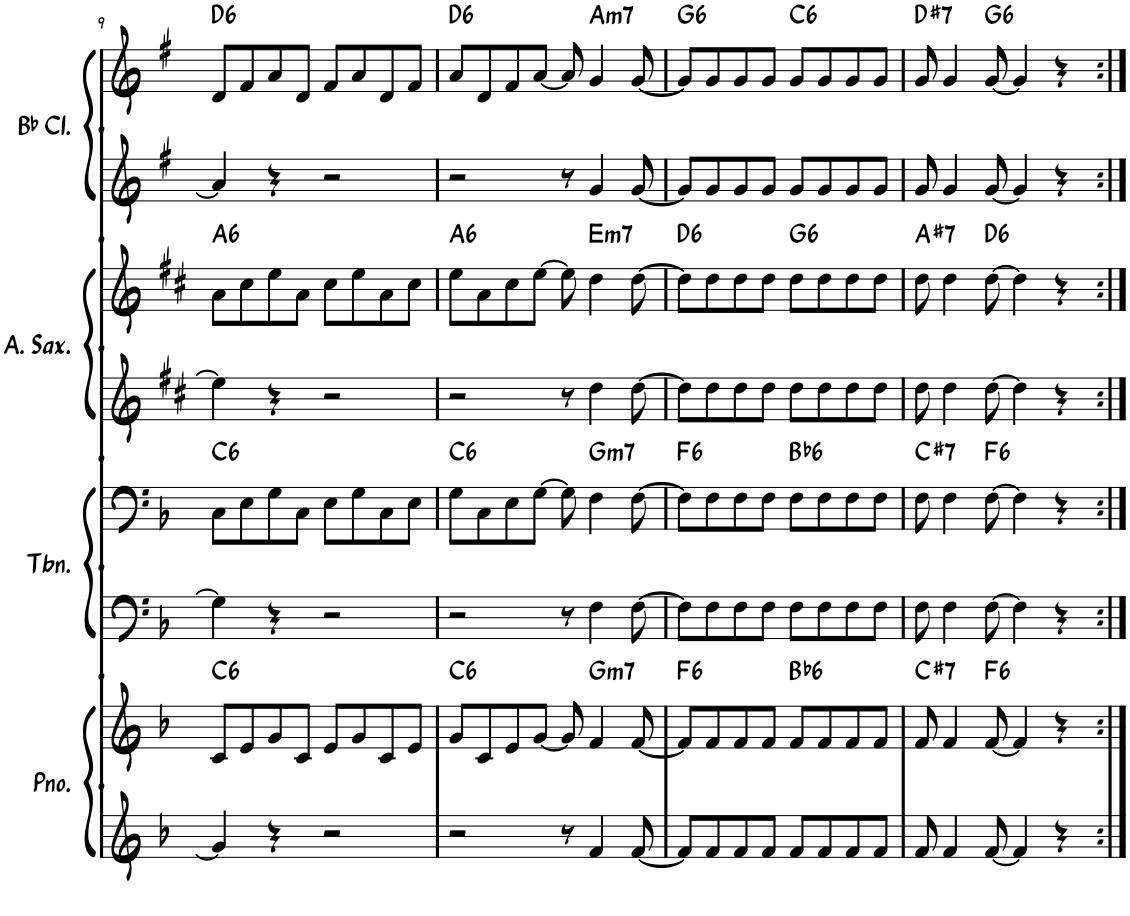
**kern	**kern	**harte	**kern	**kern	**harte	**kern	**kern	**harte	**kern	**kern	**harte
*part4	*part4	*part4	*part3	*part3	*part3	*part2	*part2	*part2	*part1	*part1	*part1
*staff8	*staff7	*	*staff6	*staff5	*	*staff4	*staff3	*	*staff2	*staff1	*
*I"钢琴	*	*	*I"长号	*	*	*I"中音萨克斯	*	*	*I"降B调单簧管	*	*
!!LO:PB:g=z
*clefG2	*clefG2	*	*clefF4	*clefF4	*	*clefG2	*clefG2	*	*clefG2	*clefG2	*
*	*	*	*	*	*	*Trd5c9	*Trd5c9	*	*Trd1c2	*Trd1c2	*
*k[b-]	*k[b-]	*	*k[b-]	*k[b-]	*	*k[f#c#]	*k[f#c#]	*	*k[f#]	*k[f#]	*
*M4/4	*M4/4	*	*M4/4	*M4/4	*	*M4/4	*M4/4	*	*M4/4	*M4/4	*
=9	=9	=9	=9	=9	=9	=9	=9	=9	=9	=9	=9
!	!	!LO:H:kt=6	!	!	!LO:H:kt=6	!	!	!LO:H:kt=6	!	!	!LO:H:kt=6
4g/]	8c/L	C:maj6	4G\]	8C\L	C:maj6	4ee\]	8a\L	A:maj6	4a/]	8d/L	D:maj6
.	8e/	.	.	8E\	.	.	8cc#\	.	.	8f#/	.
4r	8g/	.	4r	8G\	.	4r	8ee\	.	4r	8a/	.
.	8c/J	.	.	8C\J	.	.	8a\J	.	.	8d/J	.
2r	8e/L	.	2r	8E\L	.	2r	8cc#\L	.	2r	8f#/L	.
.	8g/	.	.	8G\	.	.	8ee\	.	.	8a/	.
.	8c/	.	.	8C\	.	.	8a\	.	.	8d/	.
.	8e/J	.	.	8E\J	.	.	8cc#\J	.	.	8f#/J	.
=10	=10	=10	=10	=10	=10	=10	=10	=10	=10	=10	=10
!	!	!LO:H:kt=6	!	!	!LO:H:kt=6	!	!	!LO:H:kt=6	!	!	!LO:H:kt=6
2r	8g/L	C:maj6	2r	8G\L	C:maj6	2r	8ee\L	A:maj6	2r	8a/L	D:maj6
.	8c/	.	.	8C\	.	.	8a\	.	.	8d/	.
.	8e/	.	.	8E\	.	.	8cc#\	.	.	8f#/	.
.	[8g/J	.	.	[8G\J	.	.	[8ee\J	.	.	[8a/J	.
8r	8g/]	.	8r	8G\]	.	8r	8ee\]	.	8r	8a/]	.
!	!	!LO:H:kt=m7	!	!	!LO:H:kt=m7	!	!	!LO:H:kt=m7	!	!	!LO:H:kt=m7
4f/	4f/	G:min7	4F\	4F\	G:min7	4dd\	4dd\	E:min7	4g/	4g/	A:min7
[8f/	[8f/	.	[8F\	[8F\	.	[8dd\	[8dd\	.	[8g/	[8g/	.
=11	=11	=11	=11	=11	=11	=11	=11	=11	=11	=11	=11
!	!	!LO:H:kt=6	!	!	!LO:H:kt=6	!	!	!LO:H:kt=6	!	!	!LO:H:kt=6
8f/L]	8f/L]	F:maj6	8F\L]	8F\L]	F:maj6	8dd\L]	8dd\L]	D:maj6	8g/L]	8g/L]	G:maj6
8f/	8f/	.	8F\	8F\	.	8dd\	8dd\	.	8g/	8g/	.
8f/	8f/	.	8F\	8F\	.	8dd\	8dd\	.	8g/	8g/	.
8f/J	8f/J	.	8F\J	8F\J	.	8dd\J	8dd\J	.	8g/J	8g/J	.
!	!	!LO:H:kt=6	!	!	!LO:H:kt=6	!	!	!LO:H:kt=6	!	!	!LO:H:kt=6
8f/L	8f/L	Bb:maj6	8F\L	8F\L	Bb:maj6	8dd\L	8dd\L	G:maj6	8g/L	8g/L	C:maj6
8f/	8f/	.	8F\	8F\	.	8dd\	8dd\	.	8g/	8g/	.
8f/	8f/	.	8F\	8F\	.	8dd\	8dd\	.	8g/	8g/	.
8f/J	8f/J	.	8F\J	8F\J	.	8dd\J	8dd\J	.	8g/J	8g/J	.
=12	=12	=12	=12	=12	=12	=12	=12	=12	=12	=12	=12
!	!	!LO:H:kt=7	!	!	!LO:H:kt=7	!	!	!LO:H:kt=7	!	!	!LO:H:kt=7
8f/	8f/	C#:7	8F\	8F\	C#:7	8dd\	8dd\	A#:7	8g/	8g/	D#:7
4f/	4f/	.	4F\	4F\	.	4dd\	4dd\	.	4g/	4g/	.
!	!	!LO:H:kt=6	!	!	!LO:H:kt=6	!	!	!LO:H:kt=6	!	!	!LO:H:kt=6
[8f/	[8f/	F:maj6	[8F\	[8F\	F:maj6	[8dd\	[8dd\	D:maj6	[8g/	[8g/	G:maj6
4f/]	4f/]	.	4F\]	4F\]	.	4dd\]	4dd\]	.	4g/]	4g/]	.
4r	4r	.	4r	4r	.	4r	4r	.	4r	4r	.
=:|!	=:|!	=:|!	=:|!	=:|!	=:|!	=:|!	=:|!	=:|!	=:|!	=:|!	=:|!
*-	*-	*-	*-	*-	*-	*-	*-	*-	*-	*-	*-
